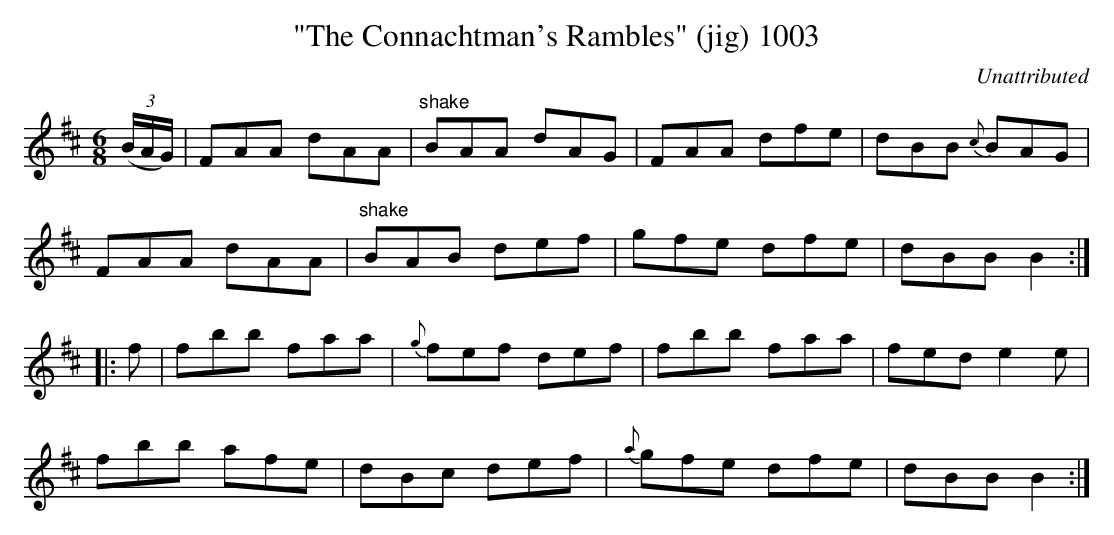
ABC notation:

X:1
T:"The Connachtman's Rambles" (jig) 1003
C:Unattributed
BRENNAN July 2003 (HTTP://WWW.SOSYOURMOM.COM)
M:6/8
L:1/8
K:D
(3(B/2A/2G/2)|FAA dAA|"^shake"BAA dAG|FAA dfe|dBB {c}BAG|
FAA dAA|"^shake"BAB def|gfe dfe|dBB B2:|
|:f|fbb faa|{g}fef def|fbb faa|fed e2e|
fbb afe|dBc def|{a}gfe dfe|dBB B2:|
